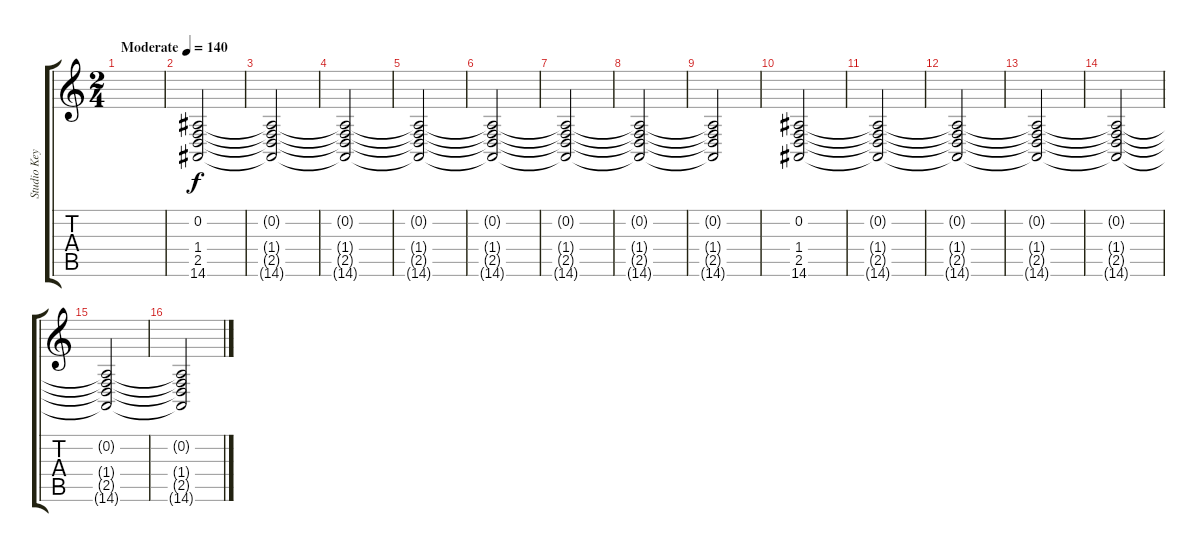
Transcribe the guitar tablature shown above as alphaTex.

\track ("Studio Keyboard" "Studio Key") {instrument stringensemble1}
\staff {score tabs}
\tuning (Eb4 Bb3 Gb3 Db3 Ab2 Eb2) {hide}
\ts (2 4)
\tempo (140 "Moderate")
\clef g2
\ks c
|
(0.2 1.4 2.5 14.6).2 |
(0.2{t} 1.4{t} 2.5{t} 14.6{t}).2 |
(0.2{t} 1.4{t} 2.5{t} 14.6{t}).2 |
(0.2{t} 1.4{t} 2.5{t} 14.6{t}).2 |
(0.2{t} 1.4{t} 2.5{t} 14.6{t}).2 |
(0.2{t} 1.4{t} 2.5{t} 14.6{t}).2 |
(0.2{t} 1.4{t} 2.5{t} 14.6{t}).2 |
(0.2{t} 1.4{t} 2.5{t} 14.6{t}).2 |
(0.2 1.4 2.5 14.6).2 |
(0.2{t} 1.4{t} 2.5{t} 14.6{t}).2 |
(0.2{t} 1.4{t} 2.5{t} 14.6{t}).2 |
(0.2{t} 1.4{t} 2.5{t} 14.6{t}).2 |
(0.2{t} 1.4{t} 2.5{t} 14.6{t}).2 |
(0.2{t} 1.4{t} 2.5{t} 14.6{t}).2 |
(0.2{t} 1.4{t} 2.5{t} 14.6{t}).2
